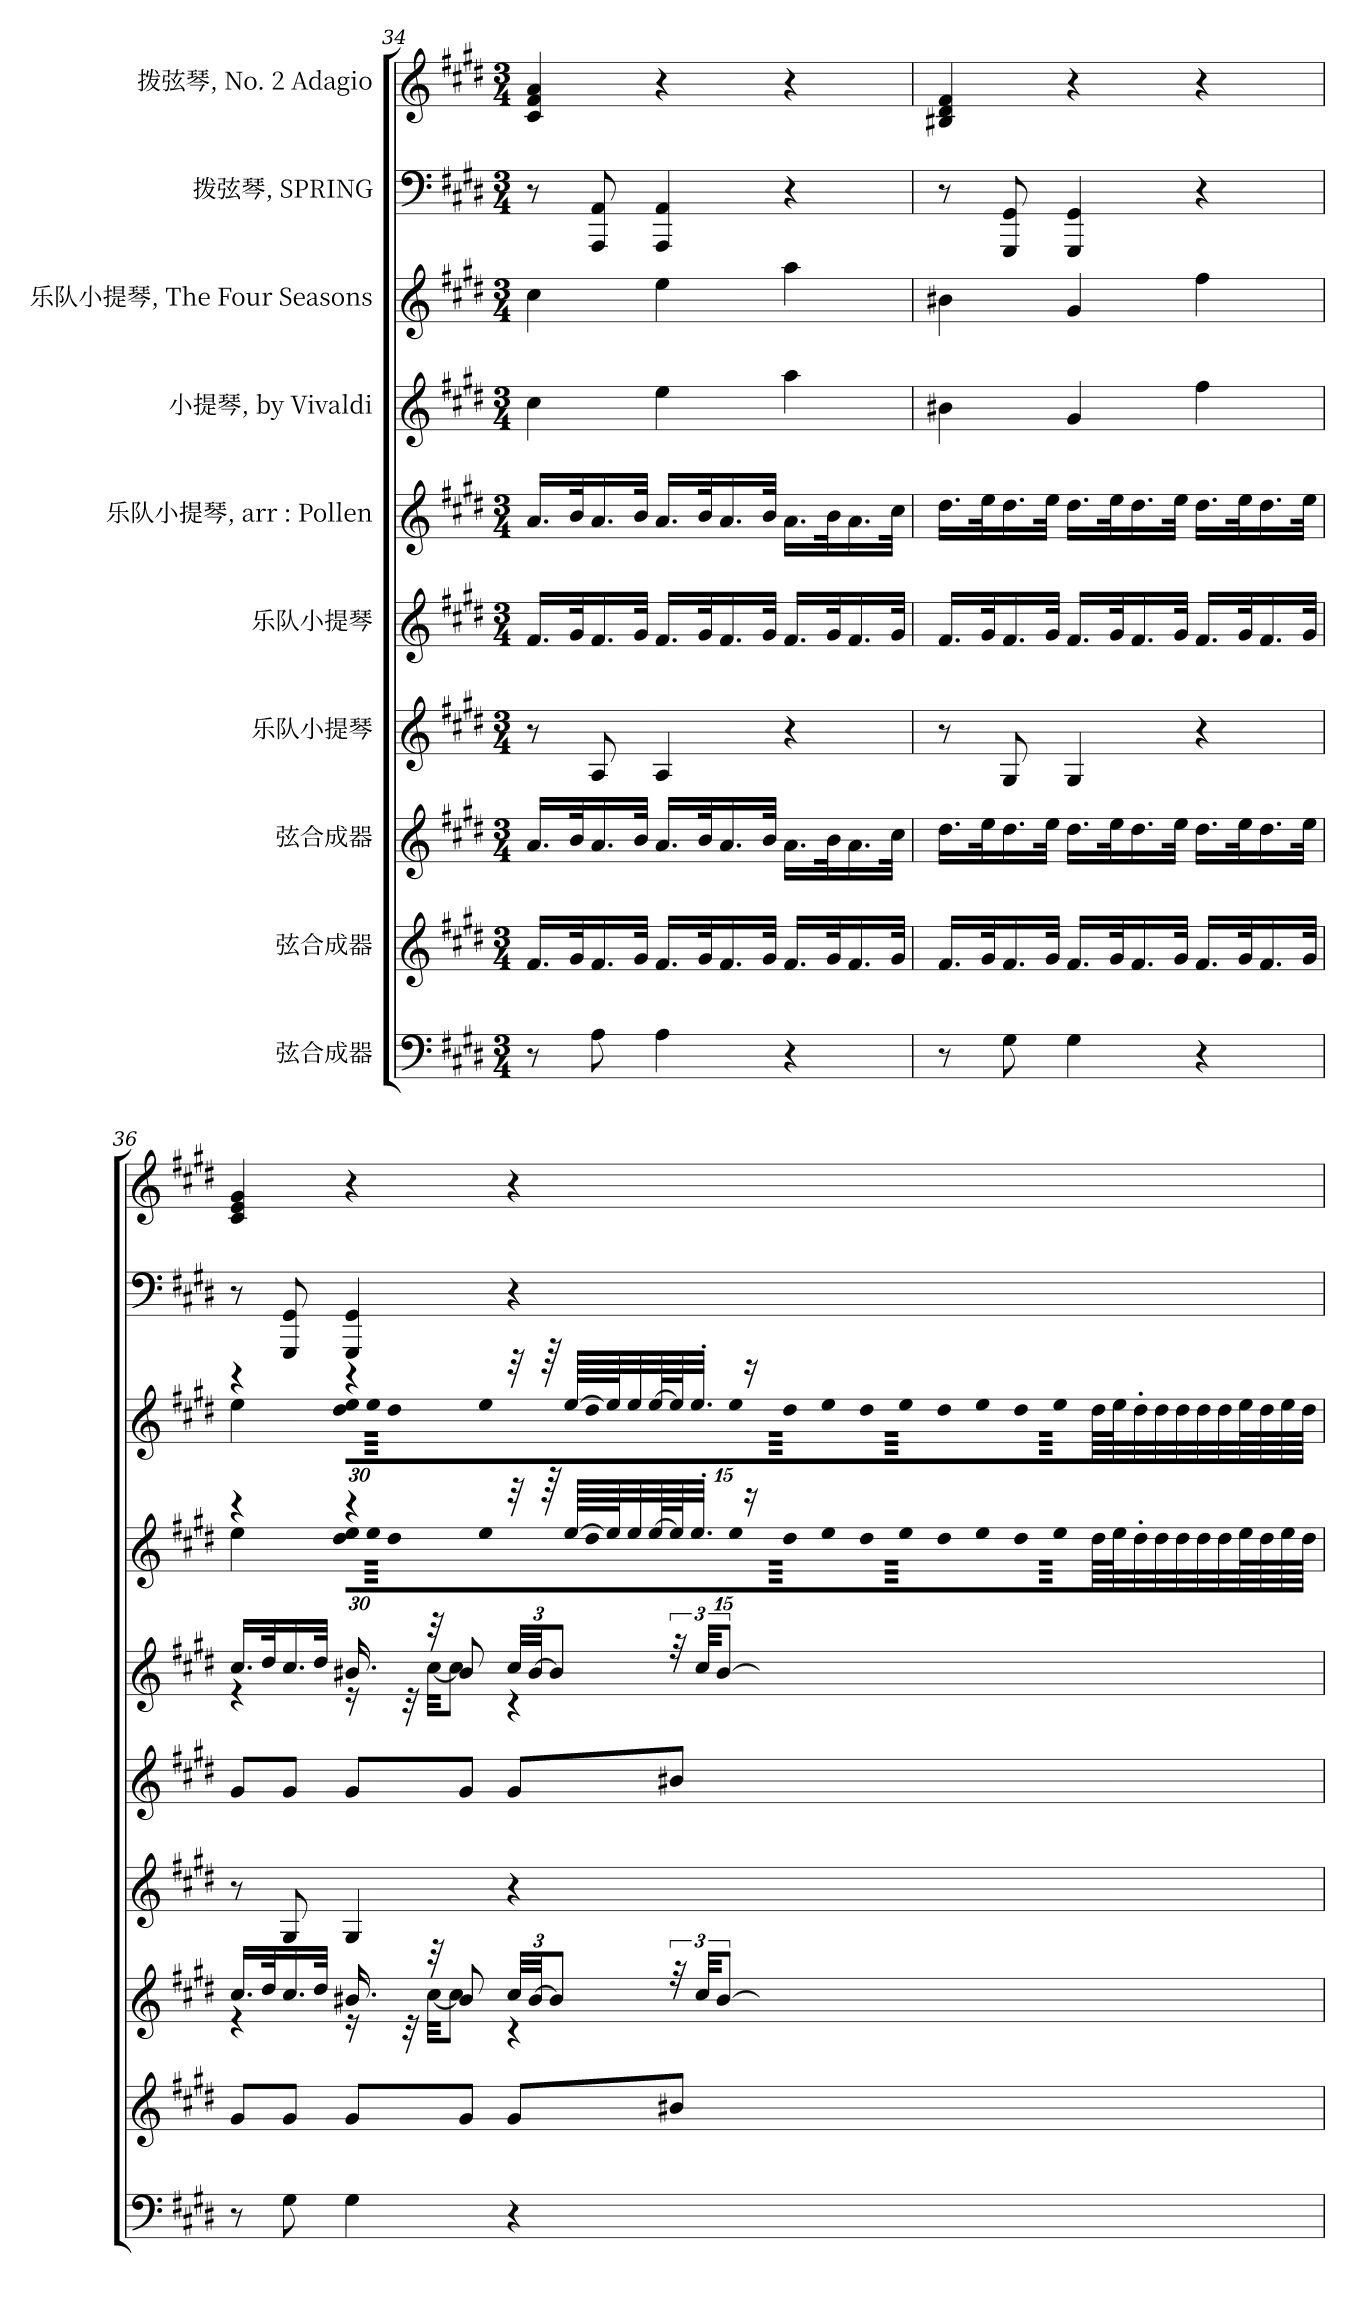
**kern	**kern	**kern	**kern	**kern	**kern	**kern	**kern	**kern	**kern
*part10	*part9	*part8	*part7	*part6	*part5	*part4	*part3	*part2	*part1
*staff10	*staff9	*staff8	*staff7	*staff6	*staff5	*staff4	*staff3	*staff2	*staff1
*I"弦合成器	*I"弦合成器	*I"弦合成器	*I"乐队小提琴	*I"乐队小提琴	*I"乐队小提琴, arr : Pollen	*I"小提琴, by Vivaldi	*I"乐队小提琴, The Four Seasons	*I"拨弦琴, SPRING	*I"拨弦琴, No. 2 Adagio
*clefF4	*clefG2	*clefG2	*clefG2	*clefG2	*clefG2	*clefG2	*clefG2	*clefF4	*clefG2
*k[f#c#g#d#]	*k[f#c#g#d#]	*k[f#c#g#d#]	*k[f#c#g#d#]	*k[f#c#g#d#]	*k[f#c#g#d#]	*k[f#c#g#d#]	*k[f#c#g#d#]	*k[f#c#g#d#]	*k[f#c#g#d#]
*M3/4	*M3/4	*M3/4	*M3/4	*M3/4	*M3/4	*M3/4	*M3/4	*M3/4	*M3/4
=34	=34	=34	=34	=34	=34	=34	=34	=34	=34
8r	16.f#/LL	16.a/LL	8r	16.f#/LL	16.a/LL	4cc#\	4cc#\	8r	4c#/ 4f#/ 4a/
.	32g#/K	32b/K	.	32g#/K	32b/K	.	.	.	.
8A\	16.f#/	16.a/	8A/	16.f#/	16.a/	.	.	8AAA/ 8AA/	.
.	32g#/JJk	32b/JJk	.	32g#/JJk	32b/JJk	.	.	.	.
4A\	16.f#/LL	16.a/LL	4A/	16.f#/LL	16.a/LL	4ee\	4ee\	4AAA/ 4AA/	4r
.	32g#/K	32b/K	.	32g#/K	32b/K	.	.	.	.
.	16.f#/	16.a/	.	16.f#/	16.a/	.	.	.	.
.	32g#/JJk	32b/JJk	.	32g#/JJk	32b/JJk	.	.	.	.
4r	16.f#/LL	16.a\LL	4r	16.f#/LL	16.a\LL	4aa\	4aa\	4r	4r
.	32g#/K	32b\K	.	32g#/K	32b\K	.	.	.	.
.	16.f#/	16.a\	.	16.f#/	16.a\	.	.	.	.
.	32g#/JJk	32cc#\JJk	.	32g#/JJk	32cc#\JJk	.	.	.	.
!!LO:PB:g=z
=35	=35	=35	=35	=35	=35	=35	=35	=35	=35
8r	16.f#/LL	16.dd#\LL	8r	16.f#/LL	16.dd#\LL	4b#X\	4b#X\	8r	4B#X/ 4d#/ 4f#/
.	32g#/K	32ee\K	.	32g#/K	32ee\K	.	.	.	.
8G#\	16.f#/	16.dd#\	8G#/	16.f#/	16.dd#\	.	.	8GGG#/ 8GG#/	.
.	32g#/JJk	32ee\JJk	.	32g#/JJk	32ee\JJk	.	.	.	.
4G#\	16.f#/LL	16.dd#\LL	4G#/	16.f#/LL	16.dd#\LL	4g#/	4g#/	4GGG#/ 4GG#/	4r
.	32g#/K	32ee\K	.	32g#/K	32ee\K	.	.	.	.
.	16.f#/	16.dd#\	.	16.f#/	16.dd#\	.	.	.	.
.	32g#/JJk	32ee\JJk	.	32g#/JJk	32ee\JJk	.	.	.	.
4r	16.f#/LL	16.dd#\LL	4r	16.f#/LL	16.dd#\LL	4ff#\	4ff#\	4r	4r
.	32g#/K	32ee\K	.	32g#/K	32ee\K	.	.	.	.
.	16.f#/	16.dd#\	.	16.f#/	16.dd#\	.	.	.	.
.	32g#/JJk	32ee\JJk	.	32g#/JJk	32ee\JJk	.	.	.	.
!!LO:PB:g=z
=36	=36	=36	=36	=36	=36	=36	=36	=36	=36
*	*	*^	*	*	*^	*^	*^	*	*
8r	8g#/L	16.cc#/LL	4r	8r	8g#/L	16.cc#/LL	4r	4r	4ee\	4r	4ee\	8r	4c#/ 4e/ 4g#/
.	.	32dd#/K	.	.	.	32dd#/K	.	.	.	.	.	.	.
8G#\	8g#/J	16.cc#/	.	8G#/	8g#/J	16.cc#/	.	.	.	.	.	8GGG#/ 8GG#/	.
.	.	32dd#/JJk	.	.	.	32dd#/JJk	.	.	.	.	.	.	.
*	*	*	*	*	*	*	*	*	*Xbrackettup	*	*	*	*
!	!	!	!	!	!	!	!	!	!LO:N:vis=256%9	!	!	!	!
*	*	*	*	*	*	*	*	*	*	*	*Xbrackettup	*	*
!	!	!	!	!	!	!	!	!	!	!	!LO:N:vis=256%9	!	!
4G#\	8g#/L	16.b#X/	16r	4G#/	8g#/L	16.b#X/	16r	4r	960%17dd#\ 960%17ee\LLLL	4r	960%17dd#\ 960%17ee\LLLL	4GGG#/ 4GG#/	4r
!	!	!	!	!	!	!	!	!	!LO:N:vis=256%9	!	!LO:N:vis=256%9	!	!
.	.	.	.	.	.	.	.	.	960%17ee\	.	960%17ee\	.	.
.	.	.	.	.	.	.	.	.	1920ryy	.	1920ryy	.	.
!	!	!	!	!	!	!	!	!	!LO:N:vis=256%9	!	!LO:N:vis=256%9	!	!
.	.	.	.	.	.	.	.	.	960%17dd#\	.	960%17dd#\	.	.
!	!	!	!	!	!	!	!	!	!LO:N:vis=256%9	!	!LO:N:vis=256%9	!	!
.	.	.	.	.	.	.	.	.	960%17ee\	.	960%17ee\	.	.
.	.	.	32r	.	.	.	32r	.	.	.	.	.	.
!	!	!	!	!	!	!	!	!	!LO:N:vis=256%9	!	!LO:N:vis=256%9	!	!
.	.	.	.	.	.	.	.	.	960%17dd#\	.	960%17dd#\	.	.
!	!	!	!	!	!	!	!	!	!LO:N:vis=256%9	!	!LO:N:vis=256%9	!	!
.	.	.	.	.	.	.	.	.	960%17ee\	.	960%17ee\	.	.
.	.	32r	[32cc#\KKL	.	.	32r	[32cc#\KKL	.	.	.	.	.	.
.	.	.	.	.	.	.	.	.	1920ryy	.	1920ryy	.	.
!	!	!	!	!	!	!	!	!	!LO:N:vis=256%9	!	!LO:N:vis=256%9	!	!
.	.	.	.	.	.	.	.	.	960%17dd#\	.	960%17dd#\	.	.
!	!	!	!	!	!	!	!	!	!LO:N:vis=256%9	!	!LO:N:vis=256%9	!	!
.	8g#/J	8b#/	8cc#\J]	.	8g#/J	8b#/	8cc#\J]	.	960%17ee\	.	960%17ee\	.	.
!	!	!	!	!	!	!	!	!	!LO:N:vis=256%9	!	!LO:N:vis=256%9	!	!
.	.	.	.	.	.	.	.	.	960%17dd#\	.	960%17dd#\	.	.
.	.	.	.	.	.	.	.	.	1920ryy	.	1920ryy	.	.
!	!	!	!	!	!	!	!	!	!LO:N:vis=256%9	!	!LO:N:vis=256%9	!	!
.	.	.	.	.	.	.	.	.	960%17ee\	.	960%17ee\	.	.
!	!	!	!	!	!	!	!	!	!LO:N:vis=256%9	!	!LO:N:vis=256%9	!	!
.	.	.	.	.	.	.	.	.	960%17dd#\	.	960%17dd#\	.	.
!	!	!	!	!	!	!	!	!	!LO:N:vis=256%9	!	!LO:N:vis=256%9	!	!
.	.	.	.	.	.	.	.	.	960%17ee\	.	960%17ee\	.	.
!	!	!	!	!	!	!	!	!	!LO:N:vis=256%9	!	!LO:N:vis=256%9	!	!
.	.	.	.	.	.	.	.	.	960%17dd#\	.	960%17dd#\	.	.
.	.	.	.	.	.	.	.	.	1920ryy	.	1920ryy	.	.
!	!	!	!	!	!	!	!	!	!LO:N:vis=256%9	!	!LO:N:vis=256%9	!	!
.	.	.	.	.	.	.	.	.	960%17ee\	.	960%17ee\	.	.
*	*	*Xbrackettup	*	*	*	*Xbrackettup	*	*	*	*	*	*	*
4r	8g#/L	48cc#/LLL	4r	4r	8g#/L	48cc#/LLL	4r	32r	64dd#\	32r	64dd#\	4r	4r
.	.	.	.	.	.	.	.	.	64ee\J	.	64ee\J	.	.
.	.	[48b#/JJ	.	.	.	[48b#/JJ	.	.	.	.	.	.	.
.	.	.	.	.	.	.	.	64r	32dd#'\	64r	32dd#'\	.	.
.	.	12b#/J]	.	.	.	12b#/J]	.	.	.	.	.	.	.
.	.	.	.	.	.	.	.	[64ee/LLLL	.	[64ee/LLLL	.	.	.
.	.	.	.	.	.	.	.	64ee/J]	32dd#\	64ee/J]	32dd#\	.	.
.	.	.	.	.	.	.	.	32ee/	.	32ee/	.	.	.
.	.	.	.	.	.	.	.	.	32dd#\	.	32dd#\	.	.
.	.	.	.	.	.	.	.	[64ee/L	.	[64ee/L	.	.	.
*	*	*brackettup	*	*	*	*brackettup	*	*	*	*	*	*	*
.	8b#X/J	48r	.	.	8b#X/J	48r	.	64ee/J]	32dd#\	64ee/J]	32dd#\	.	.
.	.	.	.	.	.	.	.	32.ee'/JJJ	.	32.ee'/JJJ	.	.	.
.	.	48cc#/KKL	.	.	.	48cc#/KKL	.	.	.	.	.	.	.
.	.	.	.	.	.	.	.	.	32dd#\	.	32dd#\	.	.
.	.	[12b#/J	.	.	.	[12b#/J	.	.	.	.	.	.	.
.	.	.	.	.	.	.	.	16r	64ee\L	16r	64ee\L	.	.
.	.	.	.	.	.	.	.	.	64dd#\	.	64dd#\	.	.
.	.	.	.	.	.	.	.	.	64ee\	.	64ee\	.	.
.	.	.	.	.	.	.	.	.	64dd#\JJJJ	.	64dd#\JJJJ	.	.
*	*	*	*	*	*	*v	*v	*	*	*v	*v	*	*
*	*	*v	*v	*	*	*	*v	*v	*	*	*
=	=	=	=	=	=	=	=	=	=
*-	*-	*-	*-	*-	*-	*-	*-	*-	*-
